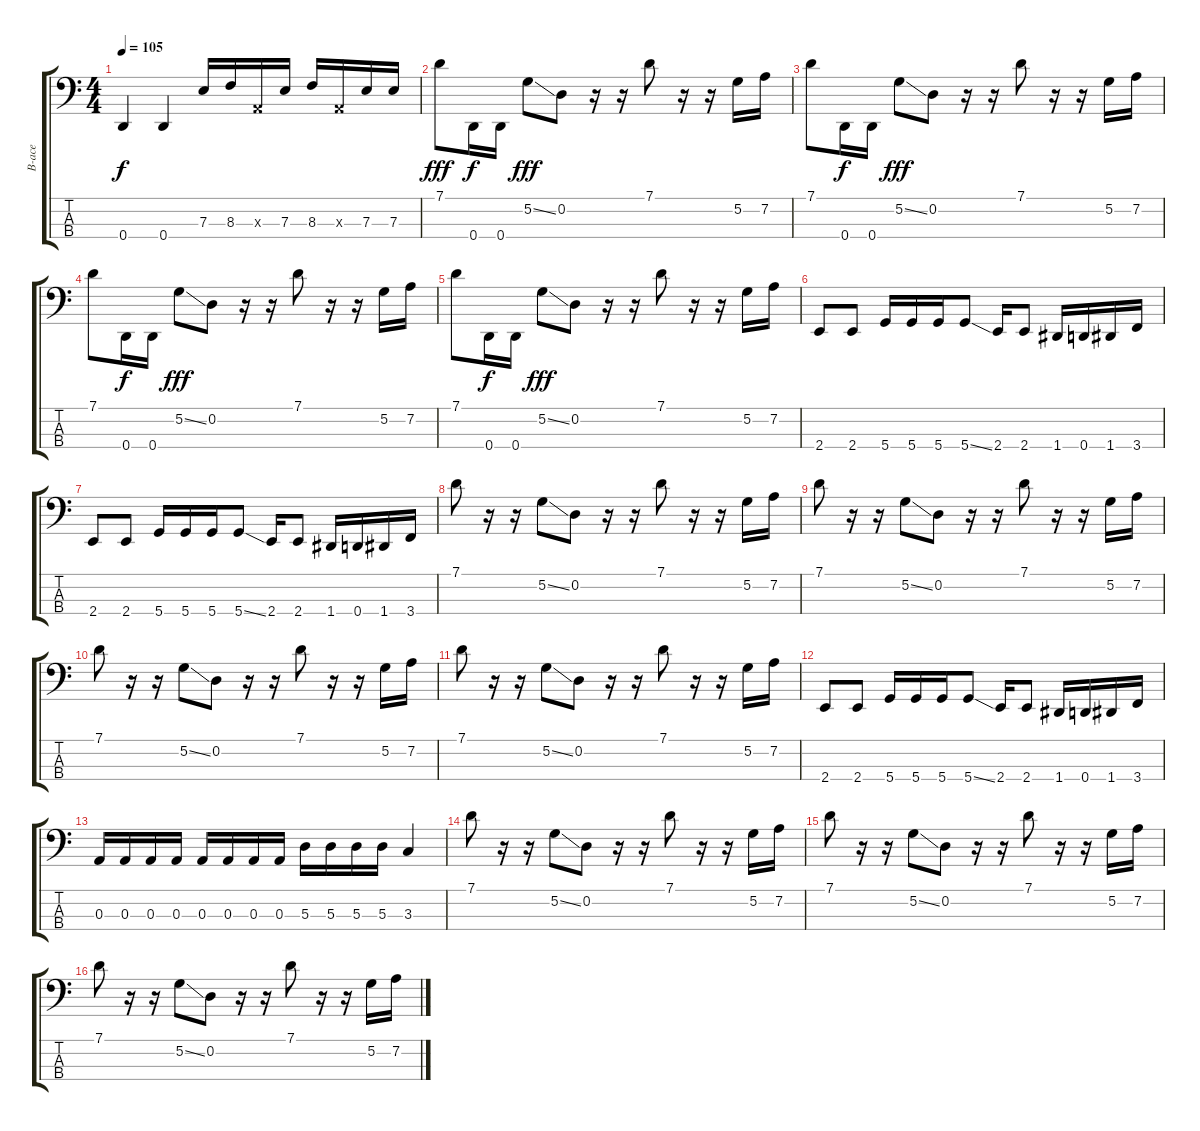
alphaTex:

\track ("B-ace" "B-ace") {instrument electricbassfinger}
\staff {score tabs}
\tuning (G2 D2 A1 D1) {hide}
\ts (4 4)
\tempo 105
\clef f4
\ks c
0.4.4{dy f} 0.4.4 7.3.16 8.3.16 0.3{x}.16 7.3.16 8.3.16 0.3{x}.16 7.3.16 7.3.16 |
7.1.8{dy fff instrument slapbass2} 0.4.16{dy f} 0.4.16 5.2{ss}.8{dy fff} 0.2.8 r.16 r.16 7.1.8 r.16 r.16 5.2.16 7.2.16 |
7.1.8{instrument slapbass2} 0.4.16{dy f} 0.4.16 5.2{ss}.8{dy fff} 0.2.8 r.16 r.16 7.1.8 r.16 r.16 5.2.16 7.2.16 |
7.1.8{instrument slapbass2} 0.4.16{dy f} 0.4.16 5.2{ss}.8{dy fff} 0.2.8 r.16 r.16 7.1.8 r.16 r.16 5.2.16 7.2.16 |
7.1.8{instrument slapbass2} 0.4.16{dy f} 0.4.16 5.2{ss}.8{dy fff} 0.2.8 r.16 r.16 7.1.8 r.16 r.16 5.2.16 7.2.16 |
2.4.8{instrument electricbassfinger} 2.4.8 5.4.16 5.4.16 5.4.16 5.4{ss}.8 2.4.16 2.4.8 1.4.16 0.4.16 1.4.16 3.4.16 |
2.4.8{instrument electricbassfinger} 2.4.8 5.4.16 5.4.16 5.4.16 5.4{ss}.8 2.4.16 2.4.8 1.4.16 0.4.16 1.4.16 3.4.16 |
7.1.8{instrument slapbass2} r.16 r.16 5.2{ss}.8 0.2.8 r.16 r.16 7.1.8 r.16 r.16 5.2.16 7.2.16 |
7.1.8{instrument slapbass2} r.16 r.16 5.2{ss}.8 0.2.8 r.16 r.16 7.1.8 r.16 r.16 5.2.16 7.2.16 |
7.1.8{instrument slapbass2} r.16 r.16 5.2{ss}.8 0.2.8 r.16 r.16 7.1.8 r.16 r.16 5.2.16 7.2.16 |
7.1.8{instrument slapbass2} r.16 r.16 5.2{ss}.8 0.2.8 r.16 r.16 7.1.8 r.16 r.16 5.2.16 7.2.16 |
2.4.8{instrument electricbassfinger} 2.4.8 5.4.16 5.4.16 5.4.16 5.4{ss}.8 2.4.16 2.4.8 1.4.16 0.4.16 1.4.16 3.4.16 |
0.3.16 0.3.16 0.3.16 0.3.16 0.3.16 0.3.16 0.3.16 0.3.16 5.3.16 5.3.16 5.3.16 5.3.16 3.3.4 |
7.1.8{instrument slapbass2} r.16 r.16 5.2{ss}.8 0.2.8 r.16 r.16 7.1.8 r.16 r.16 5.2.16 7.2.16 |
7.1.8{instrument slapbass2} r.16 r.16 5.2{ss}.8 0.2.8 r.16 r.16 7.1.8 r.16 r.16 5.2.16 7.2.16 |
7.1.8{instrument slapbass2} r.16 r.16 5.2{ss}.8 0.2.8 r.16 r.16 7.1.8 r.16 r.16 5.2.16 7.2.16
